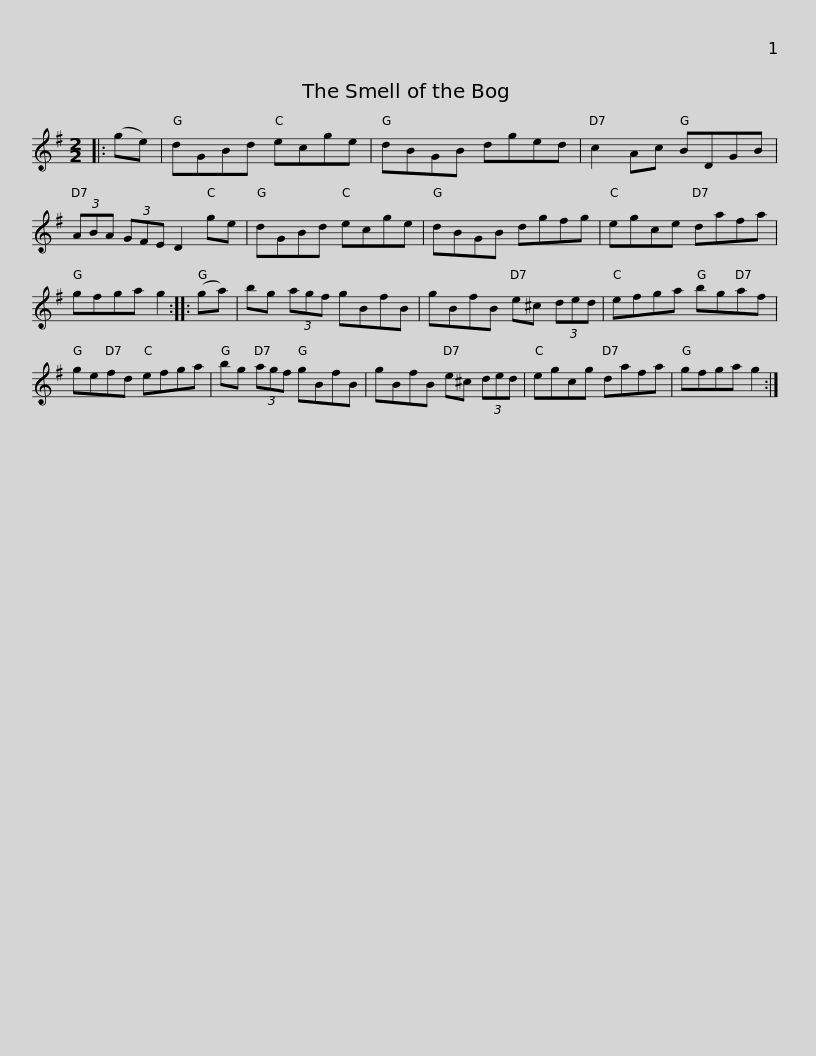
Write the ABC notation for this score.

X:1
L:1/8
M:2/2
I:linebreak $
K:G
V:1 treble
V:1
|: (ge) | dGBd ecge | dBGB dged | c2 Ac BDGB | (3ABA (3GFE D2 ge | %5
 dGBd ecge |$ dBGB dgfg | egce dafa | gfga g2 :: (ga) | %10
 bg (3agf gBfB | gBfB e^c (3ded |$ efga bgaf | gefd efga | bg (3agf gBfB | %15
 gBfB e^c (3ded | egcg dafa |$ gfga g2 :| %18
